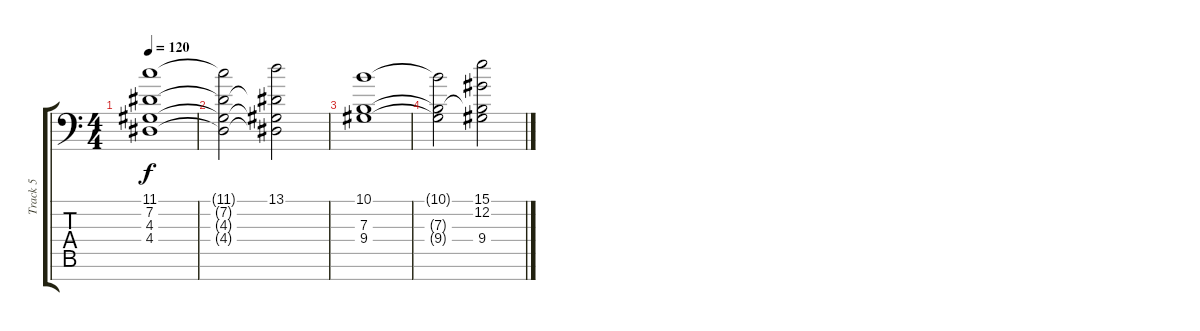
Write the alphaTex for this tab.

\track ("Track 5" "Track 5") {instrument tremolostrings}
\staff {score tabs}
\tuning (Db4 Ab3 E3 B2 Gb2 Db2 Ab1) {hide}
\ts (4 4)
\tempo 120
\clef f4
\ks c
(11.1 7.2 4.3 4.4).1{dy f} |
(11.1{t} 7.2{t} 4.3{t} 4.4{t}).2 (13.1 7.2{t} 4.3{t} 4.4{t}).2 |
(10.1 7.3 9.4).1 |
(10.1{t} 7.3{t} 9.4{t}).2 (15.1 12.2 7.3{t} 9.4).2
